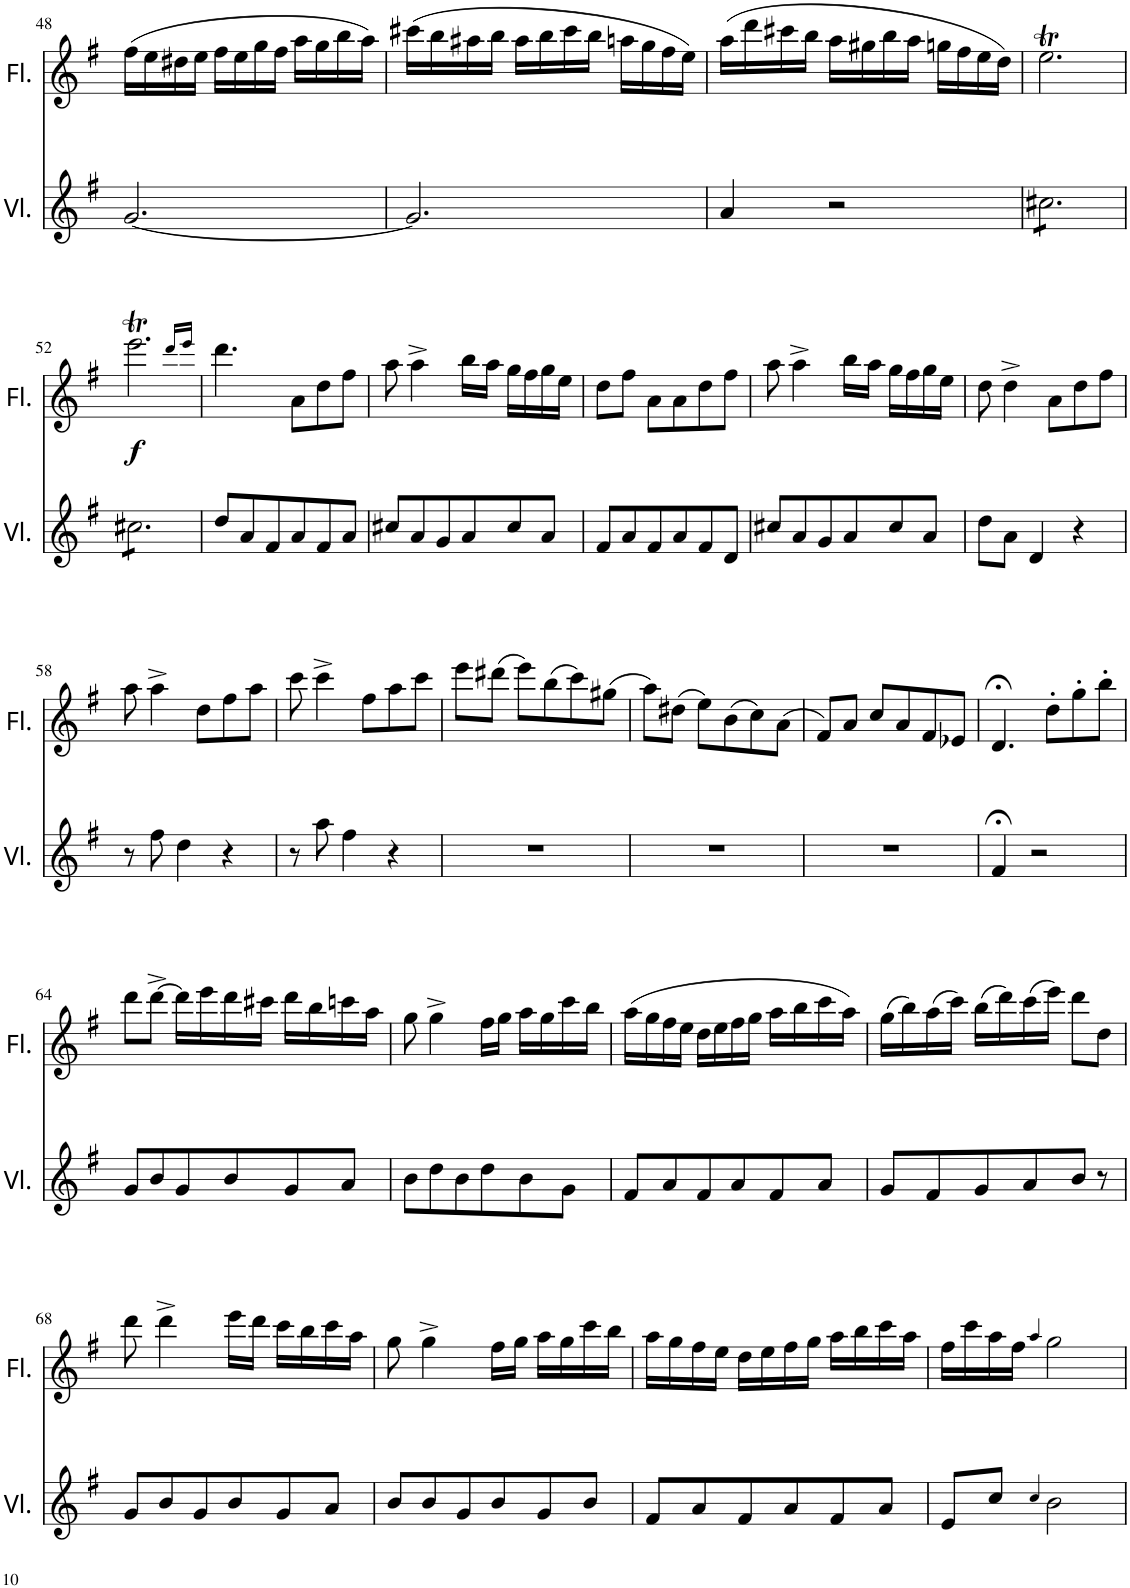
**kern	**kern	**dynam
*part2	*part1	*part1
*staff2	*staff1	*staff1
*I"Violine	*I"Flöte	*
*I'Vl.	*I'Fl.	*
!!LO:PB:g=z
*clefG2	*clefG2	*
*k[f#]	*k[f#]	*
*M3/4	*M3/4	*
=48	=48	=48
[2.g/	(16ff#\LL	.
.	16ee\	.
.	16dd#X\	.
.	16ee\JJ	.
.	16ff#\LL	.
.	16ee\	.
.	16gg\	.
.	16ff#\JJ	.
.	16aa\LL	.
.	16gg\	.
.	16bb\	.
.	16aa\JJ)	.
=49	=49	=49
2.g/]	(16ccc#X\LL	.
.	16bb\	.
.	16aa#X\	.
.	16bb\JJ	.
.	16aa#\LL	.
.	16bb\	.
.	16ccc#\	.
.	16bb\JJ	.
.	16aan\LL	.
.	16gg\	.
.	16ff#\	.
.	16ee\JJ)	.
=50	=50	=50
4a/	(16aa\LL	.
.	16ddd\	.
.	16ccc#X\	.
.	16bb\JJ	.
2r	16aa\LL	.
.	16gg#X\	.
.	16bb\	.
.	16aa\JJ	.
.	16ggn\LL	.
.	16ff#\	.
.	16ee\	.
.	16dd\JJ)	.
=51	=51	=51
*tremolo	*	*
8cc#X\L	2.eeT\	.
8cc#X\	.	.
8cc#X\	.	.
8cc#X\	.	.
8cc#X\	.	.
8cc#X\J	.	.
!!LO:LB:g=z
=52	=52	=52
!	!	!LO:DY:b
8cc#X\L	2.eeeT\	f
8cc#X\	.	.
8cc#X\	.	.
8cc#X\	.	.
8cc#X\	.	.
8cc#X\J	.	.
*Xtremolo	*	*
.	16qddd/LL	.
.	16qeee/JJ	.
=53	=53	=53
8dd/L	4.ddd\	.
8a/	.	.
8f#/	.	.
8a/	8a\L	.
8f#/	8dd\	.
8a/J	8ff#\J	.
=54	=54	=54
8cc#X/L	8aa\	.
8a/	4aa^\	.
8g/	.	.
8a/	16bb\LL	.
.	16aa\JJ	.
8cc#/	16gg\LL	.
.	16ff#\	.
8a/J	16gg\	.
.	16ee\JJ	.
=55	=55	=55
8f#/L	8dd\L	.
8a/	8ff#\J	.
8f#/	8a\L	.
8a/	8a\	.
8f#/	8dd\	.
8d/J	8ff#\J	.
=56	=56	=56
8cc#X/L	8aa\	.
8a/	4aa^\	.
8g/	.	.
8a/	16bb\LL	.
.	16aa\JJ	.
8cc#/	16gg\LL	.
.	16ff#\	.
8a/J	16gg\	.
.	16ee\JJ	.
=57	=57	=57
8dd\L	8dd\	.
8a\J	4dd^\	.
4d/	.	.
.	8a\L	.
4r	8dd\	.
.	8ff#\J	.
!!LO:LB:g=z
=58	=58	=58
8r	8aa\	.
8ff#\	4aa^\	.
4dd\	.	.
.	8dd\L	.
4r	8ff#\	.
.	8aa\J	.
=59	=59	=59
8r	8ccc\	.
8aa\	4ccc^\	.
4ff#\	.	.
.	8ff#\L	.
4r	8aa\	.
.	8ccc\J	.
=60	=60	=60
2.r	8eee\L	.
.	(8ddd#X\J	.
.	8eee\L)	.
.	(8bb\	.
.	8ccc\)	.
.	(8gg#X\J	.
=61	=61	=61
2.r	8aa\L)	.
.	(8dd#X\J	.
.	8ee\L)	.
.	(8b\	.
.	8cc\)	.
.	(8a\J	.
=62	=62	=62
2.r	8f#/L)	.
.	8a/J	.
.	8cc/L	.
.	8a/	.
.	8f#/	.
.	8e-X/J	.
=63	=63	=63
4f#;</	4.d;</	.
2r	.	.
.	8dd'\L	.
.	8gg'\	.
.	8bb'\J	.
!!LO:LB:g=z
=64	=64	=64
8g/L	8ddd\L	.
8b/	[8ddd^\J	.
8g/	16ddd\LL]	.
.	16eee\	.
8b/	16ddd\	.
.	16ccc#X\JJ	.
8g/	16ddd\LL	.
.	16bb\	.
8a/J	16cccn\	.
.	16aa\JJ	.
=65	=65	=65
8b\L	8gg\	.
8dd\	4gg^\	.
8b\	.	.
8dd\	16ff#\LL	.
.	16gg\JJ	.
8b\	16aa\LL	.
.	16gg\	.
8g\J	16ccc\	.
.	16bb\JJ	.
=66	=66	=66
8f#/L	(16aa\LL	.
.	16gg\	.
8a/	16ff#\	.
.	16ee\JJ	.
8f#/	16dd\LL	.
.	16ee\	.
8a/	16ff#\	.
.	16gg\JJ	.
8f#/	16aa\LL	.
.	16bb\	.
8a/J	16ccc\	.
.	16aa\JJ)	.
=67	=67	=67
8g/L	(16gg\LL	.
.	16bb\)	.
8f#/	(16aa\	.
.	16ccc\JJ)	.
8g/	(16bb\LL	.
.	16ddd\)	.
8a/	(16ccc\	.
.	16eee\JJ)	.
8b/J	8ddd\L	.
8r	8dd\J	.
!!LO:LB:g=z
=68	=68	=68
8g/L	8ddd\	.
8b/	4ddd^\	.
8g/	.	.
8b/	16eee\LL	.
.	16ddd\JJ	.
8g/	16ccc\LL	.
.	16bb\	.
8a/J	16ccc\	.
.	16aa\JJ	.
=69	=69	=69
8b/L	8gg\	.
8b/	4gg^\	.
8g/	.	.
8b/	16ff#\LL	.
.	16gg\JJ	.
8g/	16aa\LL	.
.	16gg\	.
8b/J	16ccc\	.
.	16bb\JJ	.
=70	=70	=70
8f#/L	16aa\LL	.
.	16gg\	.
8a/	16ff#\	.
.	16ee\JJ	.
8f#/	16dd\LL	.
.	16ee\	.
8a/	16ff#\	.
.	16gg\JJ	.
8f#/	16aa\LL	.
.	16bb\	.
8a/J	16ccc\	.
.	16aa\JJ	.
=71	=71	=71
8e/L	16ff#\LL	.
.	16ccc\	.
8cc/J	16aa\	.
.	16ff#\JJ	.
4qcc/	4qaa/	.
2b\	2gg\	.
=	=	=
*-	*-	*-
